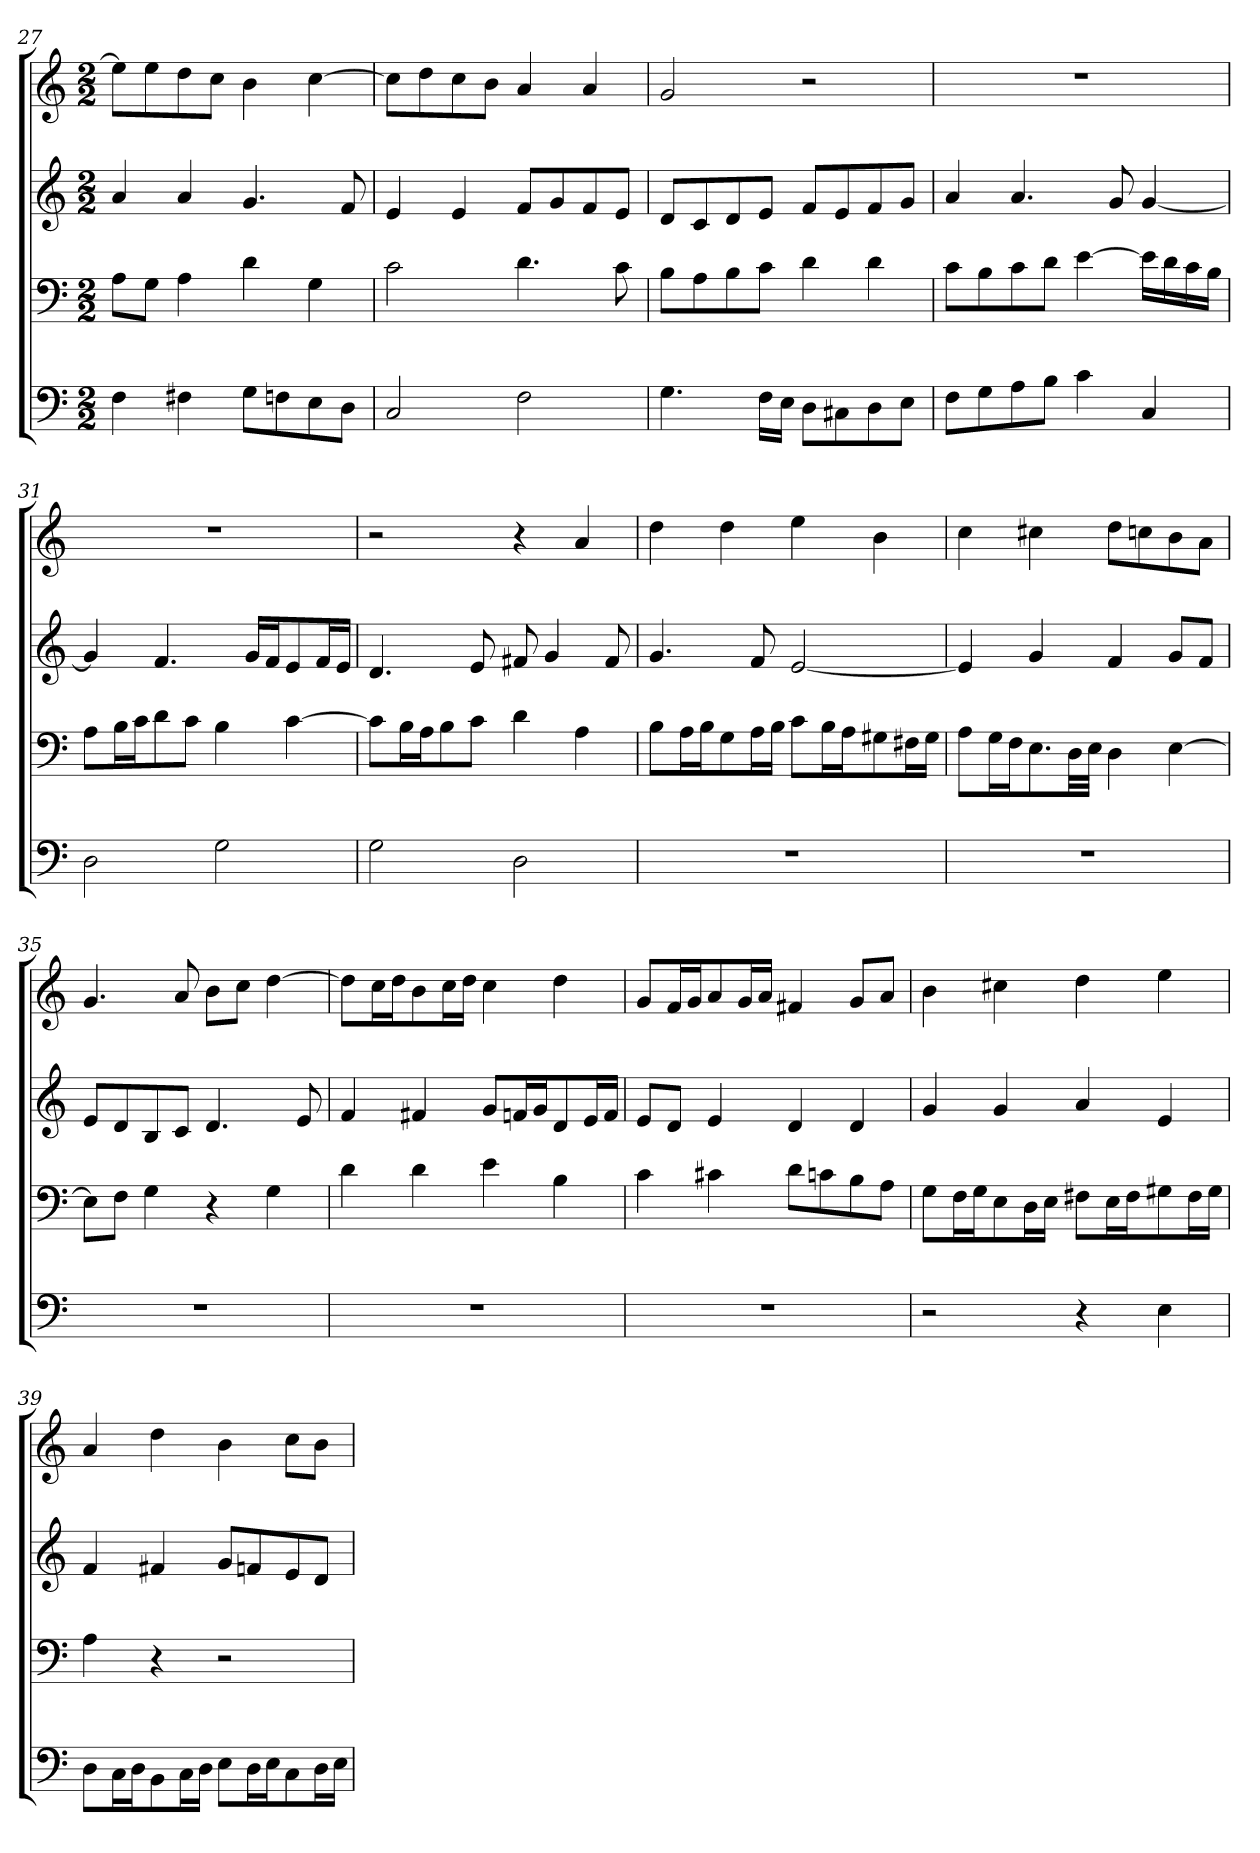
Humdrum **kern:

**kern	**kern	**kern	**kern
*part4	*part3	*part2	*part1
*staff4	*staff3	*staff2	*staff1
*clefF4	*clefF4	*clefG2	*clefG2
*k[]	*k[]	*k[]	*k[]
*G:mix	*G:mix	*G:mix	*G:mix
*M2/2	*M2/2	*M2/2	*M2/2
=27	=27	=27	=27
4F	8A\L	4a	8ee\L]
.	8G\J	.	8ee\
4F#X	4A	4a	8dd\
.	.	.	8cc\J
8G\L	4d	4.g	4b
8Fn\	.	.	.
8E\	4G	.	[4cc
8D\J	.	8f	.
=28	=28	=28	=28
2C	2c	4e	8cc\L]
.	.	.	8dd\
.	.	4e	8cc\
.	.	.	8b\J
2F	4.d	8f/L	4a
.	.	8g/	.
.	.	8f/	4a
.	8c	8e/J	.
=29	=29	=29	=29
4.G	8B\L	8d/L	2g
.	8A\	8c/	.
.	8B\	8d/	.
16F\LL	8c\J	8e/J	.
16E\JJ	.	.	.
8D\L	4d	8f/L	2r
8C#X\	.	8e/	.
8D\	4d	8f/	.
8E\J	.	8g/J	.
=30	=30	=30	=30
8F\L	8c\L	4a	1r
8G\	8B\	.	.
8A\	8c\	4.a	.
8B\J	8d\J	.	.
4c	[4e	.	.
.	.	8g	.
4C	16e\LL]	[4g	.
.	16d\	.	.
.	16c\	.	.
.	16B\JJ	.	.
=31	=31	=31	=31
2D	8A\L	4g]	1r
.	16B\L	.	.
.	16c\J	.	.
.	8d\	4.f	.
.	8c\J	.	.
2G	4B	.	.
.	.	16g/LL	.
.	.	16f/J	.
.	[4c	8e/	.
.	.	16f/L	.
.	.	16e/JJ	.
=32	=32	=32	=32
2G	8c\L]	4.d	2r
.	16B\L	.	.
.	16A\J	.	.
.	8B\	.	.
.	8c\J	8e	.
2D	4d	8f#X	4r
.	.	4g	.
.	4A	.	4a
.	.	8f#	.
=33	=33	=33	=33
1r	8B\L	4.g	4dd
.	16A\L	.	.
.	16B\J	.	.
.	8G\	.	4dd
.	16A\L	8f	.
.	16B\JJ	.	.
.	8c\L	[2e	4ee
.	16B\L	.	.
.	16A\J	.	.
.	8G#X\	.	4b
.	16F#X\L	.	.
.	16G#\JJ	.	.
=34	=34	=34	=34
1r	8A\L	4e]	4cc
.	16G\L	.	.
.	16F\J	.	.
.	8.E\	4g	4cc#X
.	32D\LL	.	.
.	32E\JJJ	.	.
.	4D	4f	8dd\L
.	.	.	8ccn\
.	[4E	8g/L	8b\
.	.	8f/J	8a\J
=35	=35	=35	=35
1r	8E\L]	8e/L	4.g
.	8F\J	8d/	.
.	4G	8B/	.
.	.	8c/J	8a
.	4r	4.d	8b\L
.	.	.	8cc\J
.	4G	.	[4dd
.	.	8e	.
=36	=36	=36	=36
1r	4d	4f	8dd\L]
.	.	.	16cc\L
.	.	.	16dd\J
.	4d	4f#X	8b\
.	.	.	16cc\L
.	.	.	16dd\JJ
.	4e	8g/L	4cc
.	.	16fn/L	.
.	.	16g/J	.
.	4B	8d/	4dd
.	.	16e/L	.
.	.	16f/JJ	.
=37	=37	=37	=37
1r	4c	8e/L	8g/L
.	.	8d/J	16f/L
.	.	.	16g/J
.	4c#X	4e	8a/
.	.	.	16g/L
.	.	.	16a/JJ
.	8d\L	4d	4f#X
.	8cn\	.	.
.	8B\	4d	8g/L
.	8A\J	.	8a/J
=38	=38	=38	=38
2r	8G\L	4g	4b
.	16F\L	.	.
.	16G\J	.	.
.	8E\	4g	4cc#X
.	16D\L	.	.
.	16E\JJ	.	.
4r	8F#X\L	4a	4dd
.	16E\L	.	.
.	16F#\J	.	.
4E	8G#X\	4e	4ee
.	16F#\L	.	.
.	16G#\JJ	.	.
=39	=39	=39	=39
8D\L	4A	4f	4a
16C\L	.	.	.
16D\J	.	.	.
8BB\	4r	4f#X	4dd
16C\L	.	.	.
16D\JJ	.	.	.
8E\L	2r	8g/L	4b
16D\L	.	8fn/	.
16E\J	.	.	.
8C\	.	8e/	8cc\L
16D\L	.	8d/J	8b\J
16E\JJ	.	.	.
=	=	=	=
*-	*-	*-	*-
